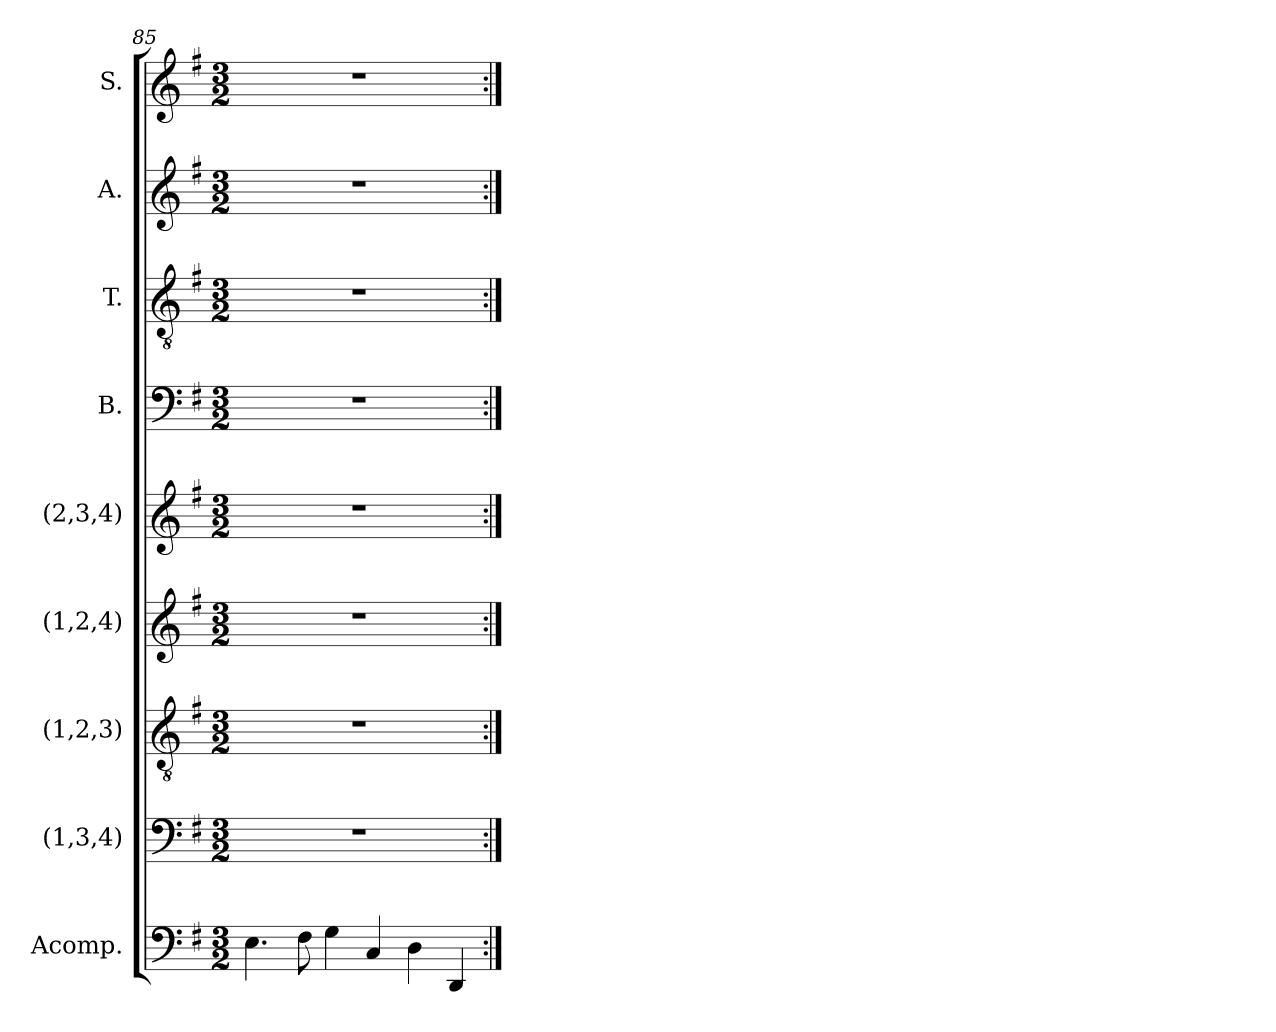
**kern	**kern	**kern	**kern	**kern	**kern	**kern	**kern	**kern
*part9	*part8	*part7	*part6	*part5	*part4	*part3	*part2	*part1
*staff9	*staff8	*staff7	*staff6	*staff5	*staff4	*staff3	*staff2	*staff1
*I"Acomp.	*I"(1,3,4)	*I"(1,2,3)	*I"(1,2,4)	*I"(2,3,4)	*I"B.	*I"T.	*I"A.	*I"S.
*I'Acomp.	*	*	*	*	*I'B. (2ª)	*I'T. (4ª)	*I'A. (3ª)	*I'S. (1ª)
*clefF4	*clefF4	*clefGv2	*clefG2	*clefG2	*clefF4	*clefGv2	*clefG2	*clefG2
*k[f#]	*k[f#]	*k[f#]	*k[f#]	*k[f#]	*k[f#]	*k[f#]	*k[f#]	*k[f#]
*G:	*G:	*G:	*G:	*G:	*G:	*G:	*G:	*G:
*M3/2	*M3/2	*M3/2	*M3/2	*M3/2	*M3/2	*M3/2	*M3/2	*M3/2
=85	=85	=85	=85	=85	=85	=85	=85	=85
4.E\	1.r	1.r	1.r	1.r	1.r	1.r	1.r	1.r
8F#\	.	.	.	.	.	.	.	.
4G\	.	.	.	.	.	.	.	.
4C/	.	.	.	.	.	.	.	.
4D\	.	.	.	.	.	.	.	.
4DD/	.	.	.	.	.	.	.	.
=:|!	=:|!	=:|!	=:|!	=:|!	=:|!	=:|!	=:|!	=:|!
*-	*-	*-	*-	*-	*-	*-	*-	*-
